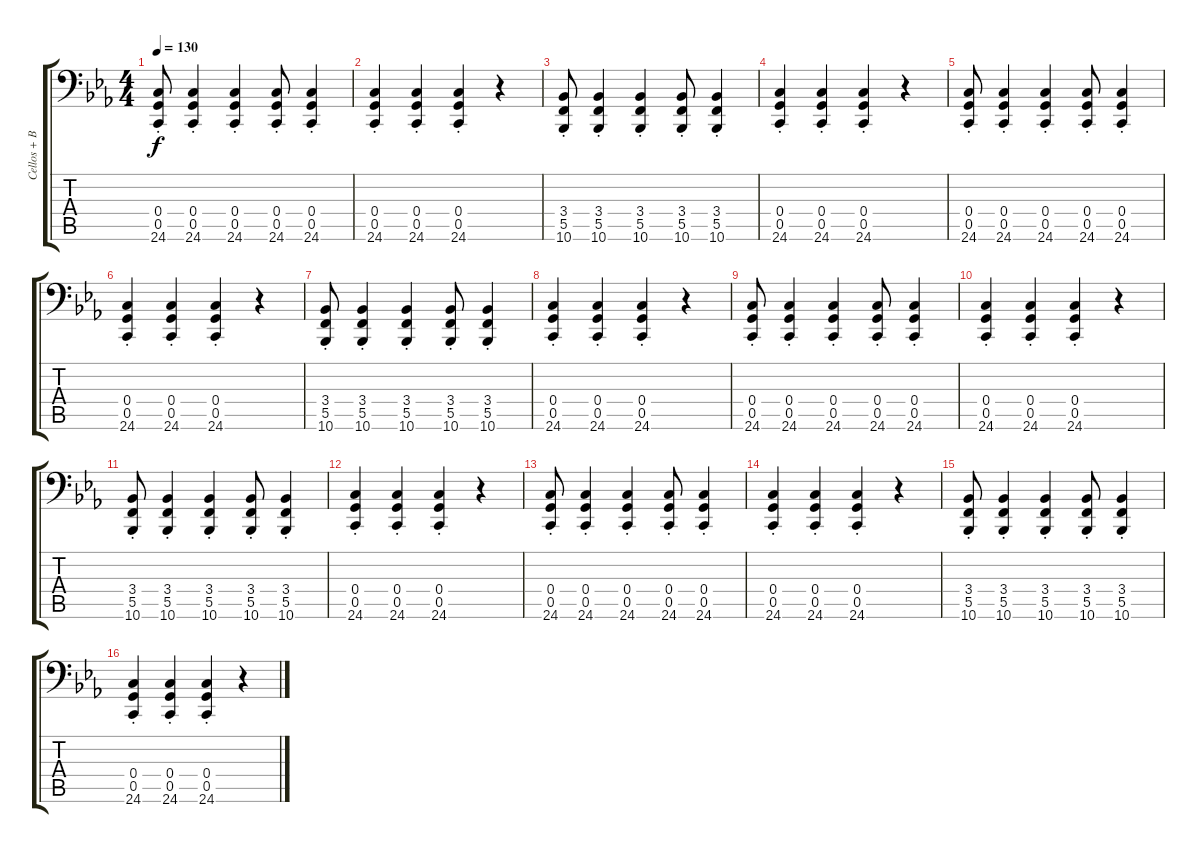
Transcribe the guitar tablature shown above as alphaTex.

\track ("Cellos + Basses" "Cellos + B") {instrument stringensemble1}
\staff {score tabs}
\tuning (E4 B3 G3 G2 C2 C1) {hide}
\ts (4 4)
\tempo 130
\clef f4
\ks cminor
(0.4{st} 0.5{st} 24.6{st}).8{dy f} (0.4{st} 0.5{st} 24.6{st}).4 (0.4{st} 0.5{st} 24.6{st}).4 (0.4{st} 0.5{st} 24.6{st}).8 (0.4{st} 0.5{st} 24.6{st}).4 |
(0.4{st} 0.5{st} 24.6{st}).4 (0.4{st} 0.5{st} 24.6{st}).4 (0.4{st} 0.5{st} 24.6{st}).4 r.4 |
(3.4{st} 5.5{st} 10.6{st}).8 (3.4{st} 5.5{st} 10.6{st}).4 (3.4{st} 5.5{st} 10.6{st}).4 (3.4{st} 5.5{st} 10.6{st}).8 (3.4{st} 5.5{st} 10.6{st}).4 |
(0.4{st} 0.5{st} 24.6{st}).4 (0.4{st} 0.5{st} 24.6{st}).4 (0.4{st} 0.5{st} 24.6{st}).4 r.4 |
(0.4{st} 0.5{st} 24.6{st}).8 (0.4{st} 0.5{st} 24.6{st}).4 (0.4{st} 0.5{st} 24.6{st}).4 (0.4{st} 0.5{st} 24.6{st}).8 (0.4{st} 0.5{st} 24.6{st}).4 |
(0.4{st} 0.5{st} 24.6{st}).4 (0.4{st} 0.5{st} 24.6{st}).4 (0.4{st} 0.5{st} 24.6{st}).4 r.4 |
(3.4{st} 5.5{st} 10.6{st}).8 (3.4{st} 5.5{st} 10.6{st}).4 (3.4{st} 5.5{st} 10.6{st}).4 (3.4{st} 5.5{st} 10.6{st}).8 (3.4{st} 5.5{st} 10.6{st}).4 |
(0.4{st} 0.5{st} 24.6{st}).4 (0.4{st} 0.5{st} 24.6{st}).4 (0.4{st} 0.5{st} 24.6{st}).4 r.4 |
(0.4{st} 0.5{st} 24.6{st}).8 (0.4{st} 0.5{st} 24.6{st}).4 (0.4{st} 0.5{st} 24.6{st}).4 (0.4{st} 0.5{st} 24.6{st}).8 (0.4{st} 0.5{st} 24.6{st}).4 |
(0.4{st} 0.5{st} 24.6{st}).4 (0.4{st} 0.5{st} 24.6{st}).4 (0.4{st} 0.5{st} 24.6{st}).4 r.4 |
(3.4{st} 5.5{st} 10.6{st}).8 (3.4{st} 5.5{st} 10.6{st}).4 (3.4{st} 5.5{st} 10.6{st}).4 (3.4{st} 5.5{st} 10.6{st}).8 (3.4{st} 5.5{st} 10.6{st}).4 |
(0.4{st} 0.5{st} 24.6{st}).4 (0.4{st} 0.5{st} 24.6{st}).4 (0.4{st} 0.5{st} 24.6{st}).4 r.4 |
(0.4{st} 0.5{st} 24.6{st}).8 (0.4{st} 0.5{st} 24.6{st}).4 (0.4{st} 0.5{st} 24.6{st}).4 (0.4{st} 0.5{st} 24.6{st}).8 (0.4{st} 0.5{st} 24.6{st}).4 |
(0.4{st} 0.5{st} 24.6{st}).4 (0.4{st} 0.5{st} 24.6{st}).4 (0.4{st} 0.5{st} 24.6{st}).4 r.4 |
(3.4{st} 5.5{st} 10.6{st}).8 (3.4{st} 5.5{st} 10.6{st}).4 (3.4{st} 5.5{st} 10.6{st}).4 (3.4{st} 5.5{st} 10.6{st}).8 (3.4{st} 5.5{st} 10.6{st}).4 |
(0.4{st} 0.5{st} 24.6{st}).4 (0.4{st} 0.5{st} 24.6{st}).4 (0.4{st} 0.5{st} 24.6{st}).4 r.4
